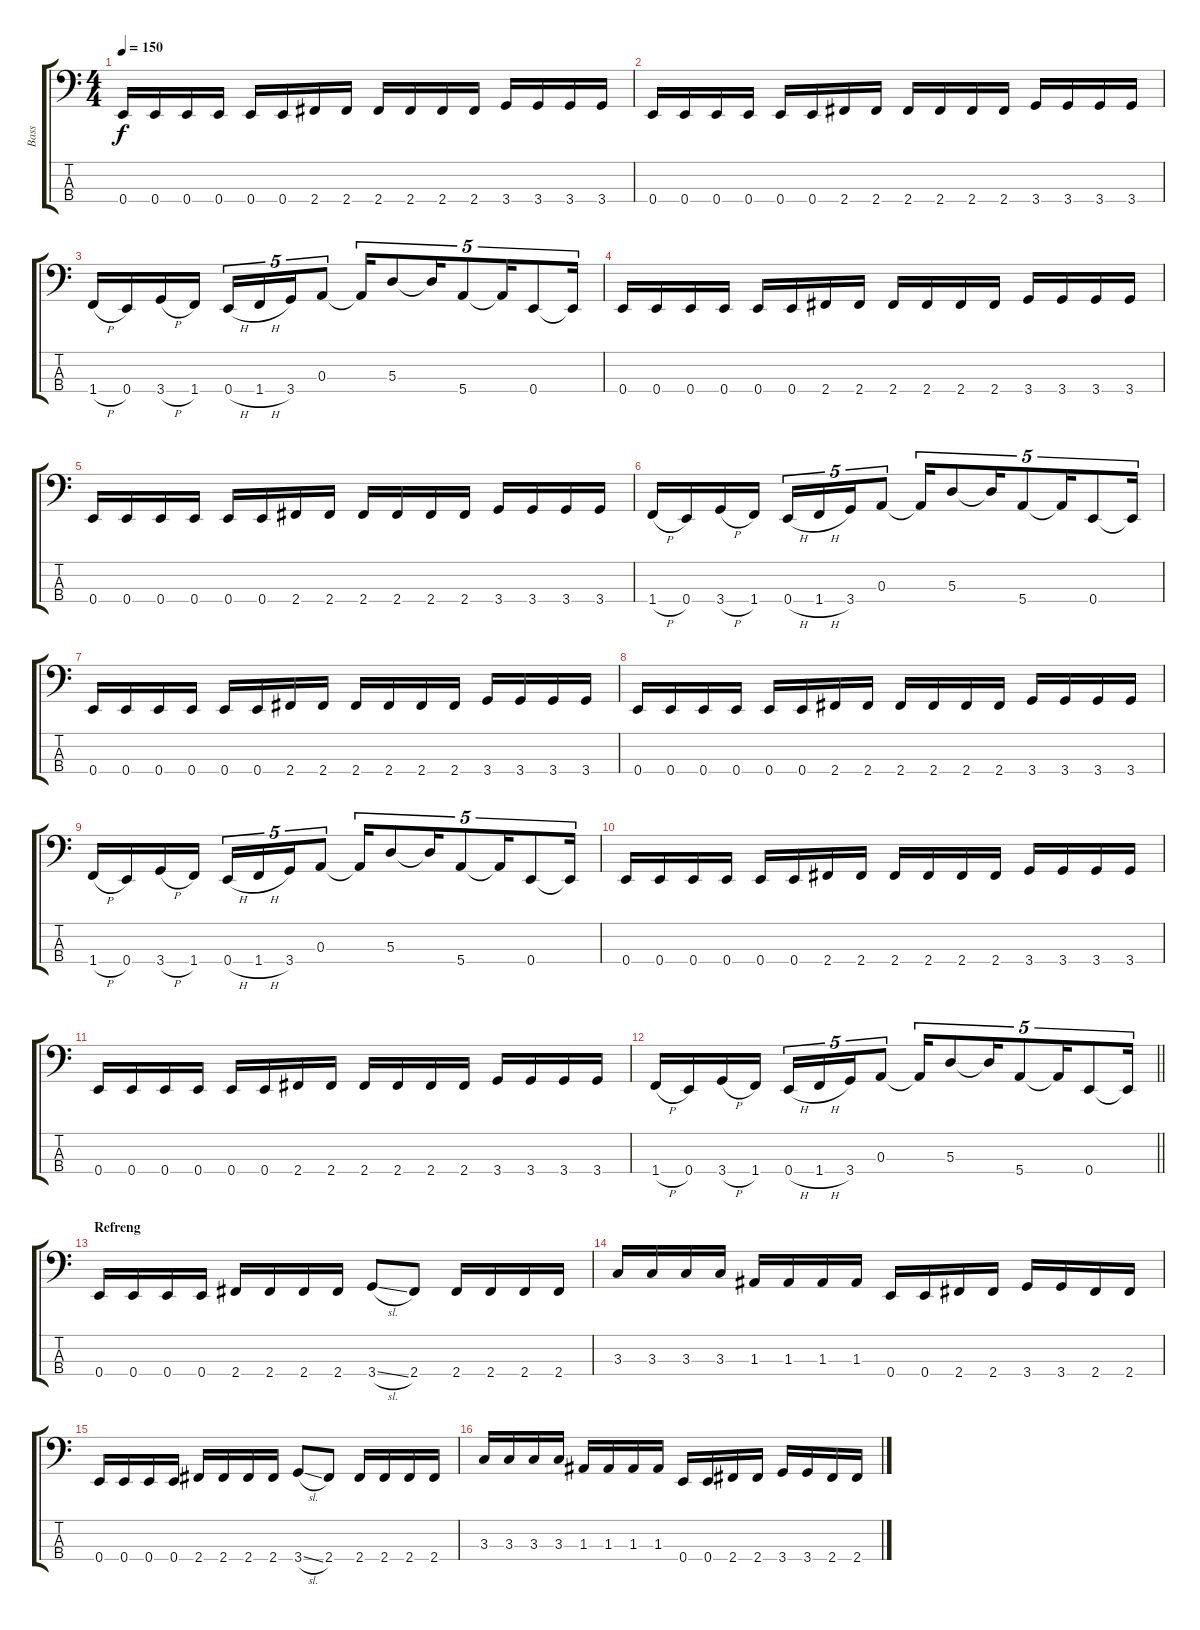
\track ("Bass" "Bass") {instrument electricbassfinger}
\staff {score tabs}
\tuning (G2 D2 A1 E1) {hide}
\ts (4 4)
\tempo 150
\clef f4
\ks c
0.4.16{dy f} 0.4.16 0.4.16 0.4.16 0.4.16 0.4.16 2.4.16 2.4.16 2.4.16 2.4.16 2.4.16 2.4.16 3.4.16 3.4.16 3.4.16 3.4.16 |
0.4.16 0.4.16 0.4.16 0.4.16 0.4.16 0.4.16 2.4.16 2.4.16 2.4.16 2.4.16 2.4.16 2.4.16 3.4.16 3.4.16 3.4.16 3.4.16 |
1.4{h}.16 0.4.16 3.4{h}.16 1.4.16 0.4{h}.16{tu (5 4)} 1.4{h}.16{tu (5 4)} 3.4.16{tu (5 4)} 0.3.8{tu (5 4)} 0.3{t}.16{tu (5 4)} 5.3.8{tu (5 4)} 5.3{t}.16{tu (5 4)} 5.4.8{tu (5 4)} 5.4{t}.16{tu (5 4)} 0.4.8{tu (5 4)} 0.4{t}.16{tu (5 4)} |
0.4.16 0.4.16 0.4.16 0.4.16 0.4.16 0.4.16 2.4.16 2.4.16 2.4.16 2.4.16 2.4.16 2.4.16 3.4.16 3.4.16 3.4.16 3.4.16 |
0.4.16 0.4.16 0.4.16 0.4.16 0.4.16 0.4.16 2.4.16 2.4.16 2.4.16 2.4.16 2.4.16 2.4.16 3.4.16 3.4.16 3.4.16 3.4.16 |
1.4{h}.16 0.4.16 3.4{h}.16 1.4.16 0.4{h}.16{tu (5 4)} 1.4{h}.16{tu (5 4)} 3.4.16{tu (5 4)} 0.3.8{tu (5 4)} 0.3{t}.16{tu (5 4)} 5.3.8{tu (5 4)} 5.3{t}.16{tu (5 4)} 5.4.8{tu (5 4)} 5.4{t}.16{tu (5 4)} 0.4.8{tu (5 4)} 0.4{t}.16{tu (5 4)} |
0.4.16 0.4.16 0.4.16 0.4.16 0.4.16 0.4.16 2.4.16 2.4.16 2.4.16 2.4.16 2.4.16 2.4.16 3.4.16 3.4.16 3.4.16 3.4.16 |
0.4.16 0.4.16 0.4.16 0.4.16 0.4.16 0.4.16 2.4.16 2.4.16 2.4.16 2.4.16 2.4.16 2.4.16 3.4.16 3.4.16 3.4.16 3.4.16 |
1.4{h}.16 0.4.16 3.4{h}.16 1.4.16 0.4{h}.16{tu (5 4)} 1.4{h}.16{tu (5 4)} 3.4.16{tu (5 4)} 0.3.8{tu (5 4)} 0.3{t}.16{tu (5 4)} 5.3.8{tu (5 4)} 5.3{t}.16{tu (5 4)} 5.4.8{tu (5 4)} 5.4{t}.16{tu (5 4)} 0.4.8{tu (5 4)} 0.4{t}.16{tu (5 4)} |
0.4.16 0.4.16 0.4.16 0.4.16 0.4.16 0.4.16 2.4.16 2.4.16 2.4.16 2.4.16 2.4.16 2.4.16 3.4.16 3.4.16 3.4.16 3.4.16 |
0.4.16 0.4.16 0.4.16 0.4.16 0.4.16 0.4.16 2.4.16 2.4.16 2.4.16 2.4.16 2.4.16 2.4.16 3.4.16 3.4.16 3.4.16 3.4.16 |
\barLineRight lightlight
1.4{h}.16 0.4.16 3.4{h}.16 1.4.16 0.4{h}.16{tu (5 4)} 1.4{h}.16{tu (5 4)} 3.4.16{tu (5 4)} 0.3.8{tu (5 4)} 0.3{t}.16{tu (5 4)} 5.3.8{tu (5 4)} 5.3{t}.16{tu (5 4)} 5.4.8{tu (5 4)} 5.4{t}.16{tu (5 4)} 0.4.8{tu (5 4)} 0.4{t}.16{tu (5 4)} |
\section ("" "Refreng")
0.4.16 0.4.16 0.4.16 0.4.16 2.4.16 2.4.16 2.4.16 2.4.16 3.4{sl}.8 2.4.8 2.4.16 2.4.16 2.4.16 2.4.16 |
3.3.16 3.3.16 3.3.16 3.3.16 1.3.16 1.3.16 1.3.16 1.3.16 0.4.16 0.4.16 2.4.16 2.4.16 3.4.16 3.4.16 2.4.16 2.4.16 |
0.4.16 0.4.16 0.4.16 0.4.16 2.4.16 2.4.16 2.4.16 2.4.16 3.4{sl}.8 2.4.8 2.4.16 2.4.16 2.4.16 2.4.16 |
3.3.16 3.3.16 3.3.16 3.3.16 1.3.16 1.3.16 1.3.16 1.3.16 0.4.16 0.4.16 2.4.16 2.4.16 3.4.16 3.4.16 2.4.16 2.4.16
